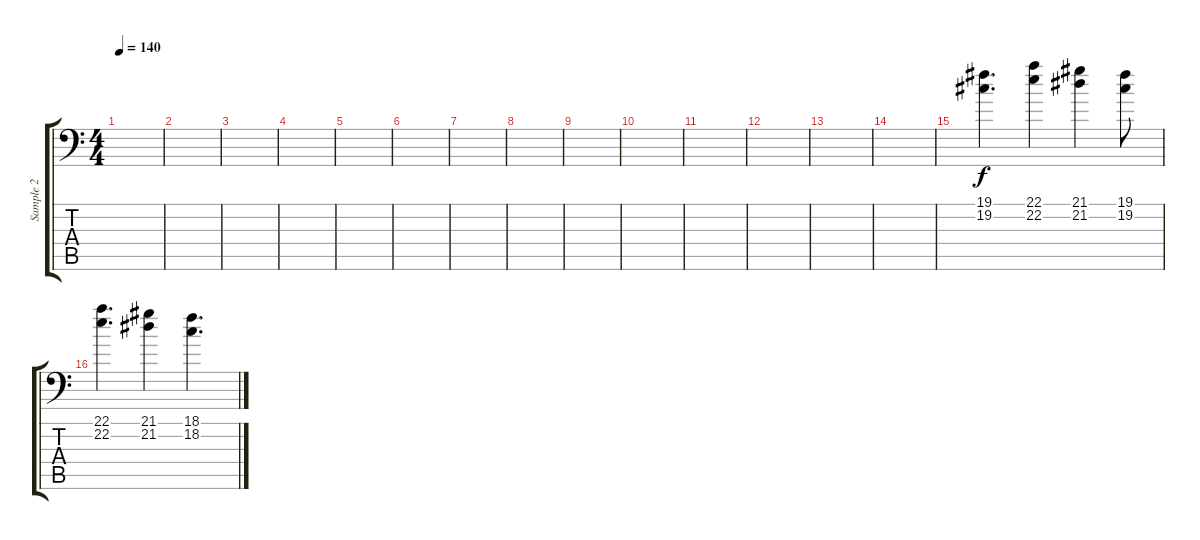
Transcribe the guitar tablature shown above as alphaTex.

\track ("Sample 2" "Sample 2") {instrument stringensemble1}
\staff {score tabs}
\tuning (B3 Gb3 D3 A2 E2 A1) {hide}
\ts (4 4)
\tempo 140
\clef f4
\ks c
|
|
|
|
|
|
|
|
|
|
|
|
|
|
(19.1 19.2).4{d} (22.1 22.2).4 (21.1 21.2).4 (19.1 19.2).8 |
(22.1 22.2).4{d} (21.1 21.2).4 (18.1 18.2).4{d}
